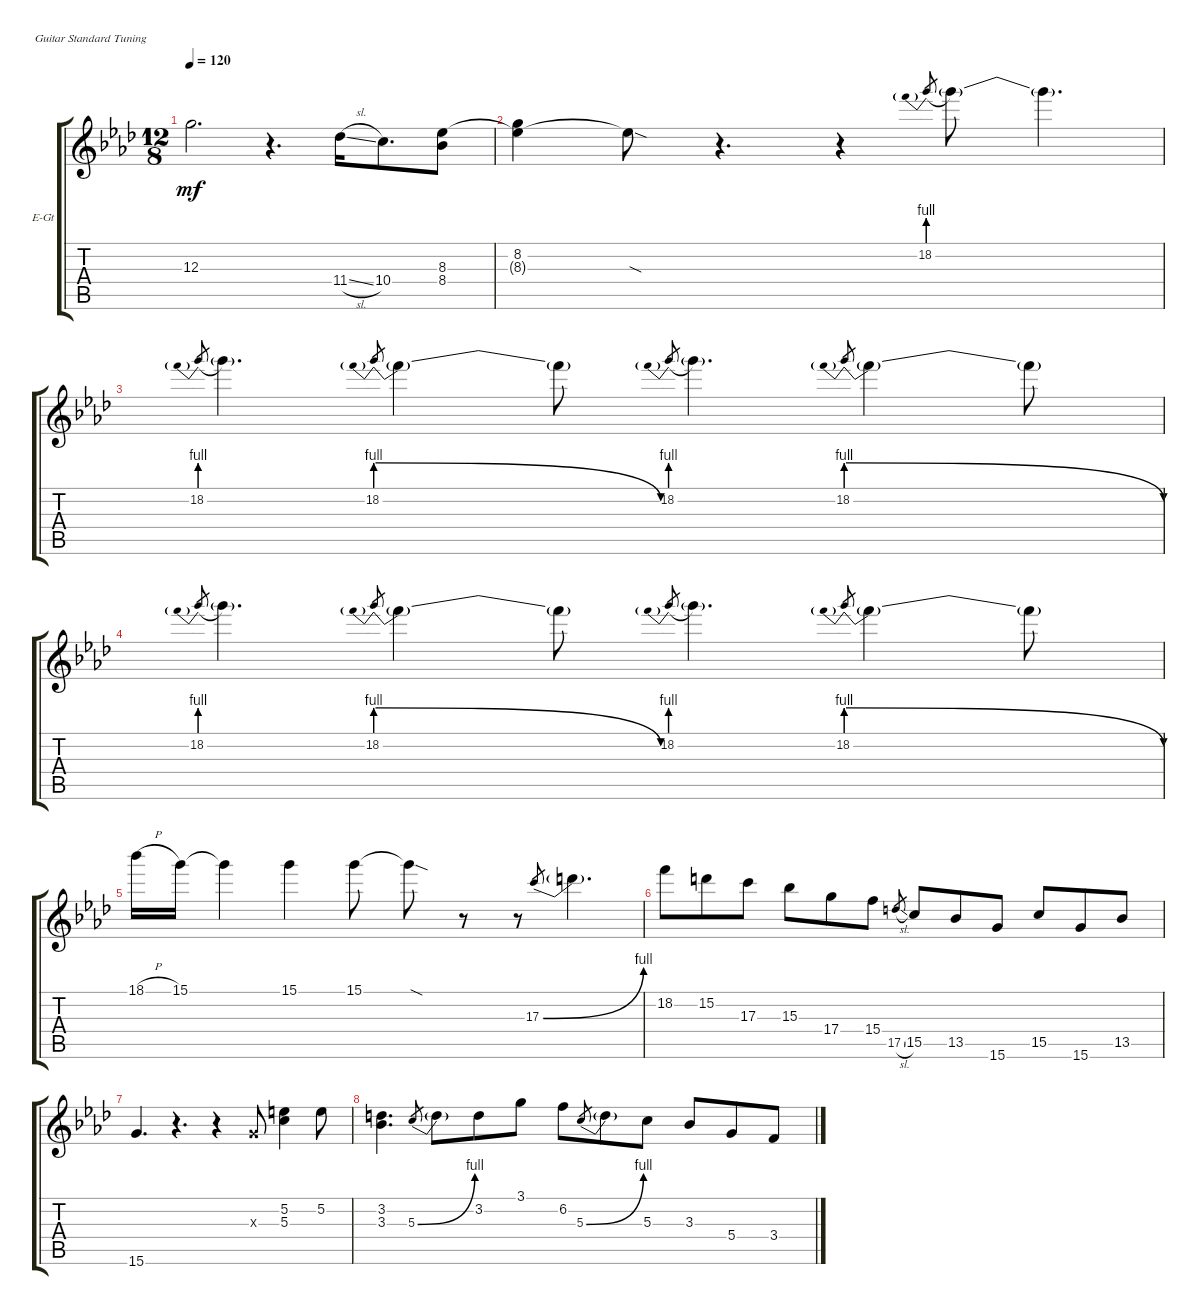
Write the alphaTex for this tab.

\defaultSystemsLayout 4
\bracketExtendMode groupsimilarinstruments
\firstSystemTrackNameOrientation horizontal
\otherSystemsTrackNameOrientation horizontal
\track ("Electric Guitar" "E-Gt") {instrument overdrivenguitar}
\staff {score tabs}
\tuning (E4 B3 G3 D3 A2 E2)
\ts (12 8)
\tempo 120
\clef g2
\ks fminor
12.3.2{d dy mf} r.4{d} 11.4{sl}.16 10.4.8{d} (8.3 8.4).8 |
(8.3{t} 8.2).4 8.3{sod t}.8 r.4{d} r.4 18.2{be (prebend 0 4 60 4)}.8{gr} 18.2{t}.8 18.2{t}.4{d} |
18.2{be (prebend 0 4 60 4)}.8{gr} 18.2{t}.4{d} 18.2{be (prebendrelease 0 4 59.4 0)}.8{gr} 18.2{t}.4 18.2{t}.8 18.2{be (prebend 0 4 60 4)}.8{gr} 18.2{t}.4{d} 18.2{be (prebendrelease 0 4 59.4 0)}.8{gr} 18.2{t}.4 18.2{t}.8 |
18.2{be (prebend 0 4 60 4)}.8{gr} 18.2{t}.4{d} 18.2{be (prebendrelease 0 4 59.4 0)}.8{gr} 18.2{t}.4 18.2{t}.8 18.2{be (prebend 0 4 60 4)}.8{gr} 18.2{t}.4{d} 18.2{be (prebendrelease 0 4 59.4 0)}.8{gr} 18.2{t}.4 18.2{t}.8 |
18.1{h}.16 15.1.16 15.1{t}.4 15.1.4 15.1.8 15.1{sod t}.8 r.8 r.8 17.3{be (bend 0 0 15 4)}.8{gr} 17.3{t}.4{d} |
18.2.8 15.2.8 17.3.8 15.3.8 17.4.8 15.4.8 17.5{sl}.8{gr} 15.5.8 13.5.8 15.6.8 15.5.8 15.6.8 13.5.8 |
15.6.4{d} r.4{d} r.4 0.3{x}.8 (5.2 5.3).4 5.2.8 |
(3.2 3.3).4{d} 5.3{be (bend 0 0 15 4)}.8{gr} 5.3{t}.8 3.2.8 3.1.8 6.2.8 5.3{be (bend 0 0 15 4)}.8{gr} 5.3{t}.8 5.3.8 3.3.8 5.4.8 3.4.8
